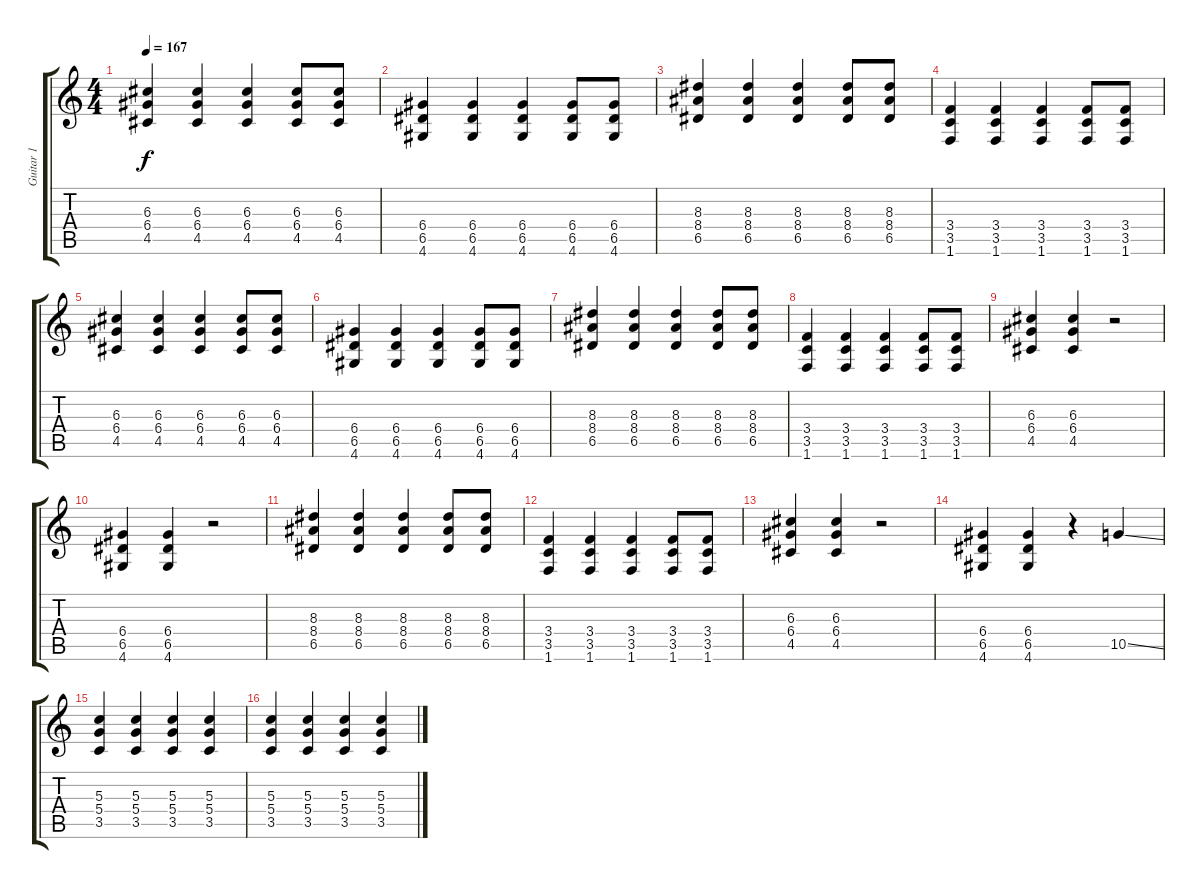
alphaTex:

\track ("Guitar 1" "Guitar 1") {instrument overdrivenguitar}
\staff {score tabs}
\tuning (E4 B3 G3 D3 A2 E2) {hide}
\ts (4 4)
\tempo 167
\clef g2
\ks c
(6.3 6.4 4.5).4{dy f volume 13 instrument overdrivenguitar} (6.3 6.4 4.5).4 (6.3 6.4 4.5).4 (6.3 6.4 4.5).8 (6.3 6.4 4.5).8 |
(6.4 6.5 4.6).4 (6.4 6.5 4.6).4 (6.4 6.5 4.6).4 (6.4 6.5 4.6).8 (6.4 6.5 4.6).8 |
(8.3 8.4 6.5).4 (8.3 8.4 6.5).4 (8.3 8.4 6.5).4 (8.3 8.4 6.5).8 (8.3 8.4 6.5).8 |
(3.4 3.5 1.6).4 (3.4 3.5 1.6).4 (3.4 3.5 1.6).4 (3.4 3.5 1.6).8 (3.4 3.5 1.6).8 |
(6.3 6.4 4.5).4 (6.3 6.4 4.5).4 (6.3 6.4 4.5).4 (6.3 6.4 4.5).8 (6.3 6.4 4.5).8 |
(6.4 6.5 4.6).4 (6.4 6.5 4.6).4 (6.4 6.5 4.6).4 (6.4 6.5 4.6).8 (6.4 6.5 4.6).8 |
(8.3 8.4 6.5).4 (8.3 8.4 6.5).4 (8.3 8.4 6.5).4 (8.3 8.4 6.5).8 (8.3 8.4 6.5).8 |
(3.4 3.5 1.6).4 (3.4 3.5 1.6).4 (3.4 3.5 1.6).4 (3.4 3.5 1.6).8 (3.4 3.5 1.6).8 |
(6.3 6.4 4.5).4 (6.3 6.4 4.5).4 r.2 |
(6.4 6.5 4.6).4 (6.4 6.5 4.6).4 r.2 |
(8.3 8.4 6.5).4 (8.3 8.4 6.5).4 (8.3 8.4 6.5).4 (8.3 8.4 6.5).8 (8.3 8.4 6.5).8 |
(3.4 3.5 1.6).4 (3.4 3.5 1.6).4 (3.4 3.5 1.6).4 (3.4 3.5 1.6).8 (3.4 3.5 1.6).8 |
(6.3 6.4 4.5).4{volume 13 instrument overdrivenguitar} (6.3 6.4 4.5).4 r.2 |
(6.4 6.5 4.6).4 (6.4 6.5 4.6).4 r.4 10.5{ss}.4 |
(5.3 5.4 3.5).4 (5.3 5.4 3.5).4 (5.3 5.4 3.5).4 (5.3 5.4 3.5).4 |
(5.3 5.4 3.5).4 (5.3 5.4 3.5).4 (5.3 5.4 3.5).4 (5.3 5.4 3.5).4
